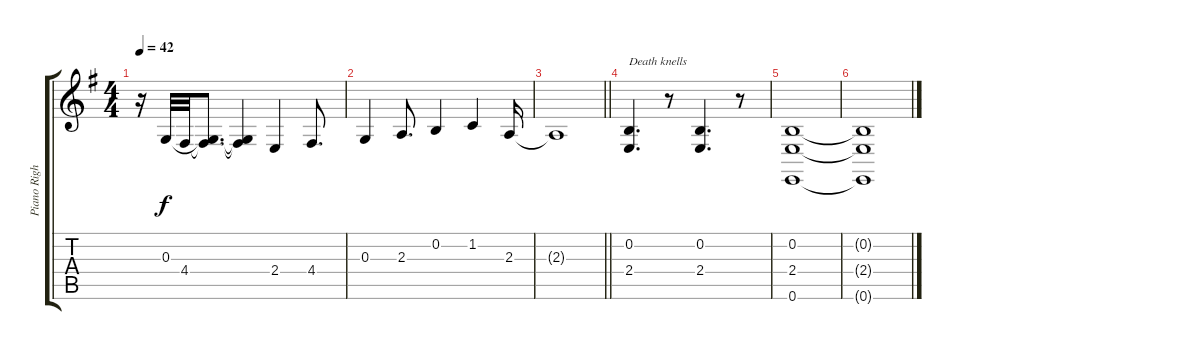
\track ("Piano Right Standard" "Piano Righ") {instrument acousticgrandpiano}
\staff {score tabs}
\tuning (E4 B3 G3 D3 A2 E2) {hide}
\ts (4 4)
\tempo 42
\clef g2
\ks eminor
r.16{dy f} 0.3.32 4.4.32 (0.3{t} 4.4{t}).8{d} (0.3{t} 4.4{t}).4 2.4.4 4.4.8{d} |
0.3.4 2.3.8{d} 0.2.4 1.2.4 2.3.16 |
\barLineRight lightlight
2.3{t}.1 |
(0.2 2.4).4{d txt "Death knells"} r.8 (0.2 2.4).4{d} r.8 |
(0.2 2.4 0.6).1 |
(0.2{t} 2.4{t} 0.6{t}).1
